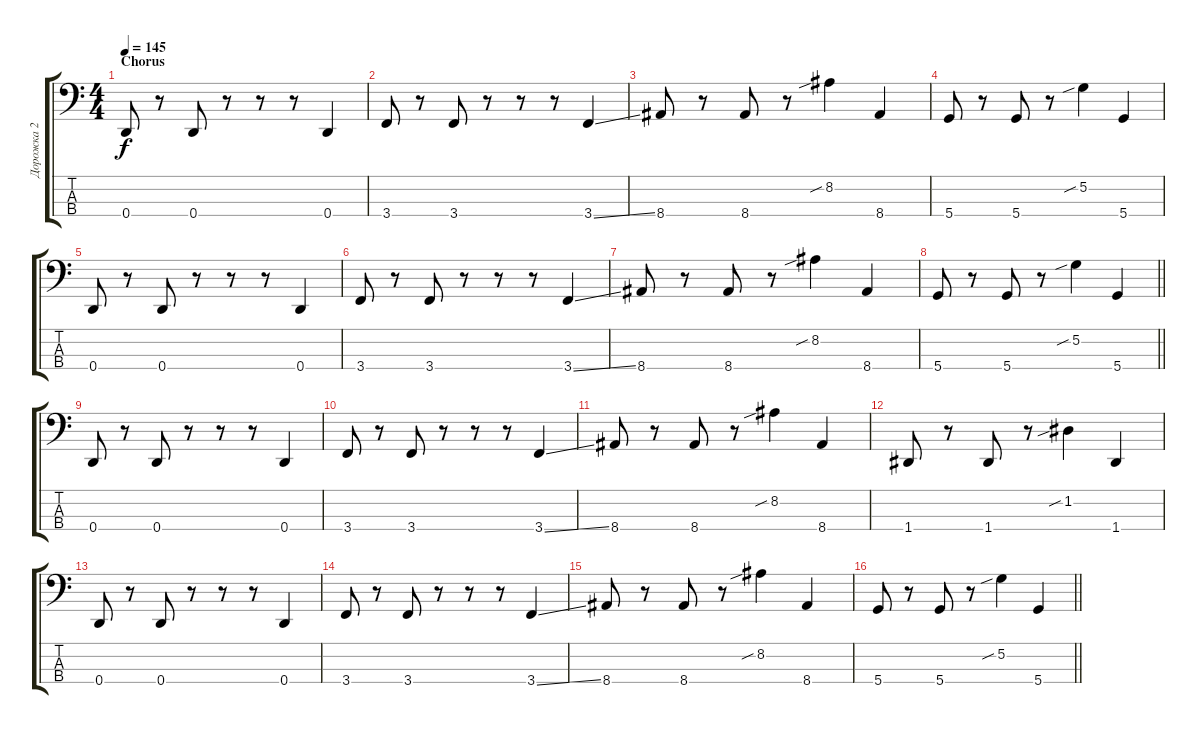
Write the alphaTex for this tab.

\track ("Дорожка 2" "Дорожка 2") {instrument electricbassfinger}
\staff {score tabs}
\tuning (G2 D2 A1 D1) {hide}
\ts (4 4)
\section ("" "Сhorus")
\tempo 145
\clef f4
\ks c
0.4.8{dy f} r.8 0.4.8 r.8 r.8 r.8 0.4.4 |
3.4.8 r.8 3.4.8 r.8 r.8 r.8 3.4{ss}.4 |
8.4.8 r.8 8.4.8 r.8 8.2{sib}.4 8.4.4 |
5.4.8 r.8 5.4.8 r.8 5.2{sib}.4 5.4.4 |
0.4.8 r.8 0.4.8 r.8 r.8 r.8 0.4.4 |
3.4.8 r.8 3.4.8 r.8 r.8 r.8 3.4{ss}.4 |
8.4.8 r.8 8.4.8 r.8 8.2{sib}.4 8.4.4 |
\barLineRight lightlight
5.4.8 r.8 5.4.8 r.8 5.2{sib}.4 5.4.4 |
0.4.8 r.8 0.4.8 r.8 r.8 r.8 0.4.4 |
3.4.8 r.8 3.4.8 r.8 r.8 r.8 3.4{ss}.4 |
8.4.8 r.8 8.4.8 r.8 8.2{sib}.4 8.4.4 |
1.4.8 r.8 1.4.8 r.8 1.2{sib}.4 1.4.4 |
0.4.8 r.8 0.4.8 r.8 r.8 r.8 0.4.4 |
3.4.8 r.8 3.4.8 r.8 r.8 r.8 3.4{ss}.4 |
8.4.8 r.8 8.4.8 r.8 8.2{sib}.4 8.4.4 |
\barLineRight lightlight
5.4.8 r.8 5.4.8 r.8 5.2{sib}.4 5.4.4
